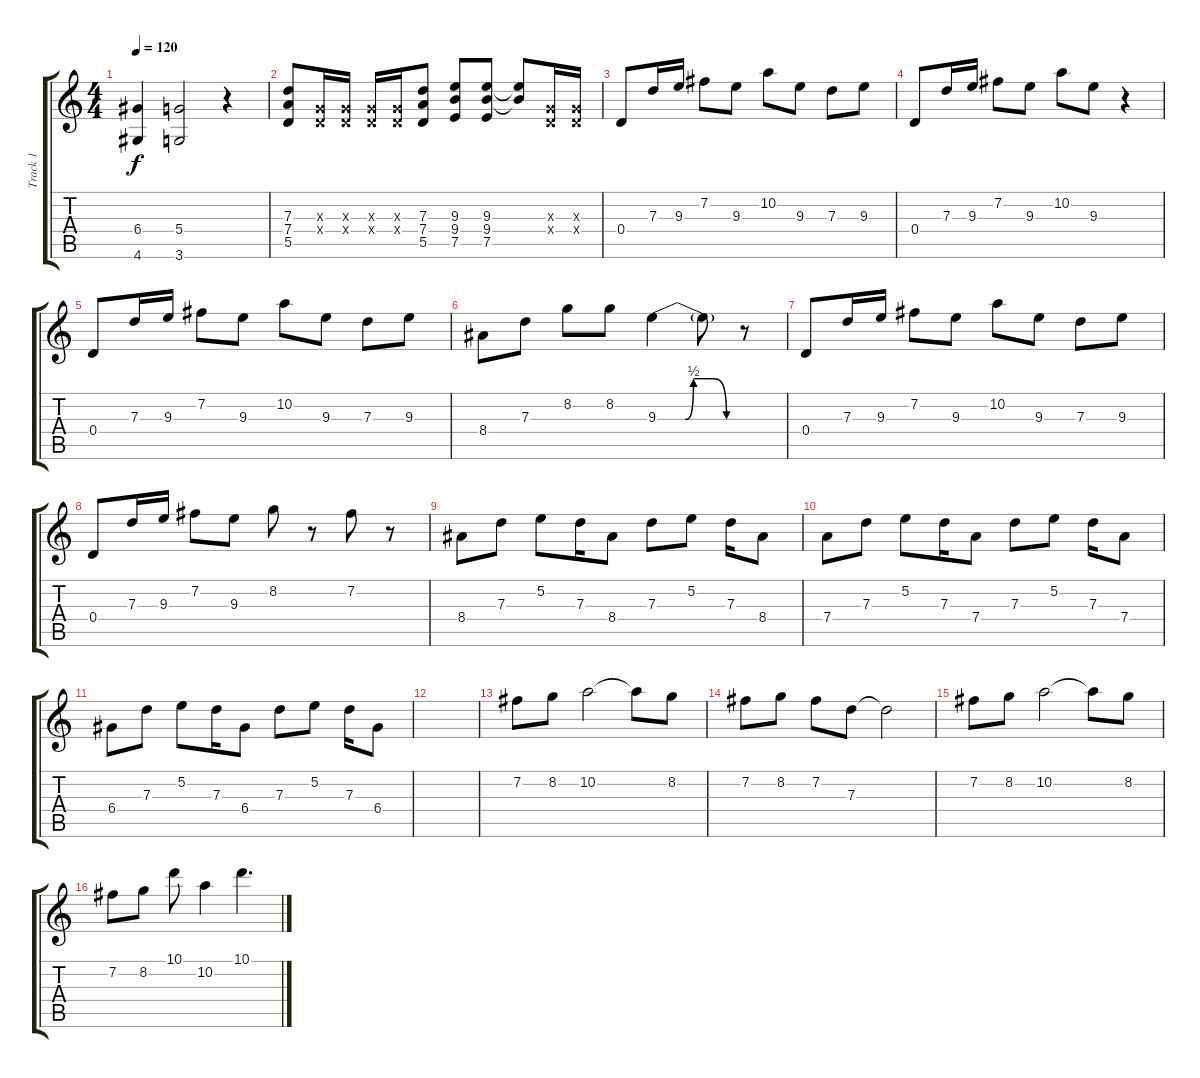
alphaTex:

\track ("Track 1" "Track 1") {instrument electricguitarjazz}
\staff {score tabs}
\tuning (E4 B3 G3 D3 A2 E2) {hide}
\ts (4 4)
\tempo 120
\clef g2
\ks c
(6.4{t} 4.6{t}).4{dy f} (5.4 3.6).2 r.4 |
(7.3 7.4 5.5).8 (0.3{x} 0.4{x}).16 (0.3{x} 0.4{x}).16 (0.3{x} 0.4{x}).16 (0.3{x} 0.4{x}).16 (7.3 7.4 5.5).8 (9.3 9.4 7.5).8 (9.3 9.4 7.5).8 (9.3{t} 9.4{t}).8 (0.3{x} 0.4{x}).16 (0.3{x} 0.4{x}).16 |
0.4.8{instrument electricguitarjazz} 7.3.16 9.3.16 7.2.8 9.3.8 10.2.8 9.3.8 7.3.8 9.3.8 |
0.4.8 7.3.16 9.3.16 7.2.8 9.3.8 10.2.8 9.3.8 r.4 |
0.4.8 7.3.16 9.3.16 7.2.8 9.3.8 10.2.8 9.3.8 7.3.8 9.3.8 |
8.4.8 7.3.8 8.2.8 8.2.8 9.3{be (custom 0 0 10 0 15 0 20 0 26 2 30 2 35 2 40 2 50 0 60 0)}.4 9.3{t}.8 r.8 |
0.4.8{instrument electricguitarjazz} 7.3.16 9.3.16 7.2.8 9.3.8 10.2.8 9.3.8 7.3.8 9.3.8 |
0.4.8 7.3.16 9.3.16 7.2.8 9.3.8 8.2.8 r.8 7.2.8 r.8 |
8.4.8 7.3.8 5.2.8 7.3.16 8.4.8 7.3.8 5.2.8 7.3.16 8.4.8 |
7.4.8 7.3.8 5.2.8 7.3.16 7.4.8 7.3.8 5.2.8 7.3.16 7.4.8 |
6.4.8 7.3.8 5.2.8 7.3.16 6.4.8 7.3.8 5.2.8 7.3.16 6.4.8 |
|
7.2.8 8.2.8 10.2.2 10.2{t}.8 8.2.8 |
7.2.8 8.2.8 7.2.8 7.3.8 7.3{t}.2 |
7.2.8 8.2.8 10.2.2 10.2{t}.8 8.2.8 |
7.2.8 8.2.8 10.1.8 10.2.4 10.1.4{d}
